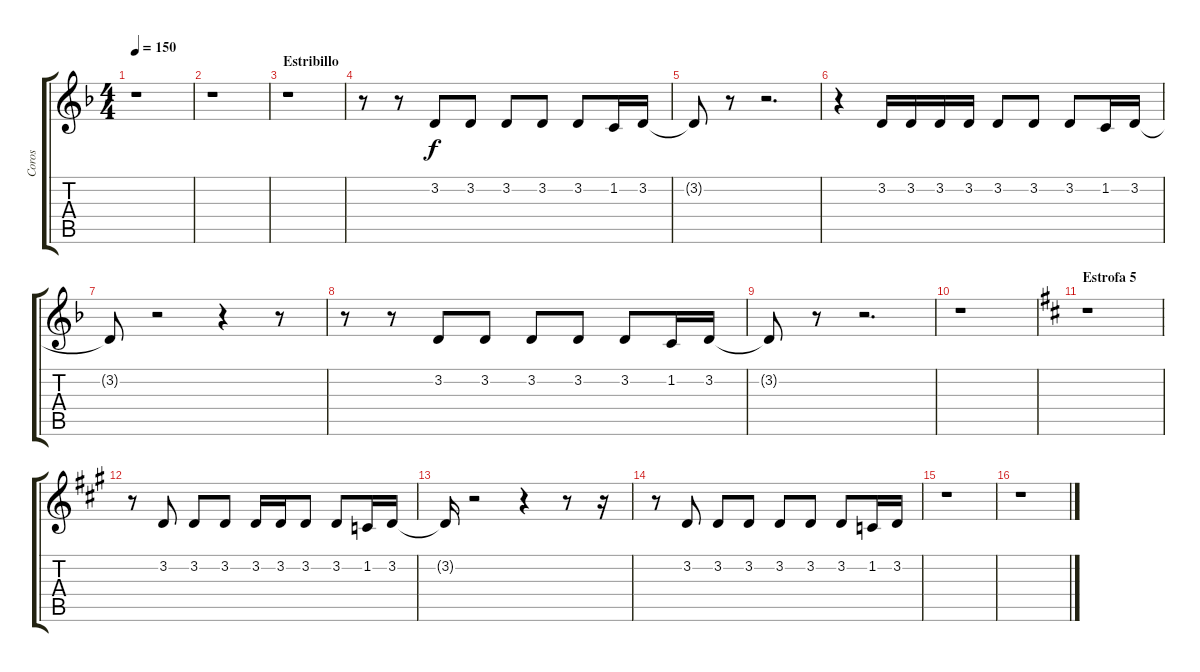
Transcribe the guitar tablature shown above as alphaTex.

\track ("Coros" "Coros") {instrument lead6voice}
\staff {score tabs}
\tuning (E4 B3 G3 D3 A2 E2) {hide}
\ts (4 4)
\tempo 150
\clef g2
\ks dminor
r.1{dy f} |
r.1 |
\section ("" "Estribillo")
r.1 |
r.8 r.8 3.2.8 3.2.8 3.2.8 3.2.8 3.2.8 1.2.16 3.2.16 |
3.2{t}.8 r.8 r.2{d} |
r.4 3.2.16 3.2.16 3.2.16 3.2.16 3.2.8 3.2.8 3.2.8 1.2.16 3.2.16 |
3.2{t}.8 r.2 r.4 r.8 |
r.8 r.8 3.2.8 3.2.8 3.2.8 3.2.8 3.2.8 1.2.16 3.2.16 |
3.2{t}.8 r.8 r.2{d} |
r.1 |
\section ("" "Estrofa 5")
\ks d
r.1 |
\ks a
r.8 3.2.8 3.2.8 3.2.8 3.2.16 3.2.16 3.2.8 3.2.8 1.2.16 3.2.16 |
3.2{t}.16 r.2 r.4 r.8 r.16 |
r.8 3.2.8 3.2.8 3.2.8 3.2.8 3.2.8 3.2.8 1.2.16 3.2.16 |
r.1 |
r.1
